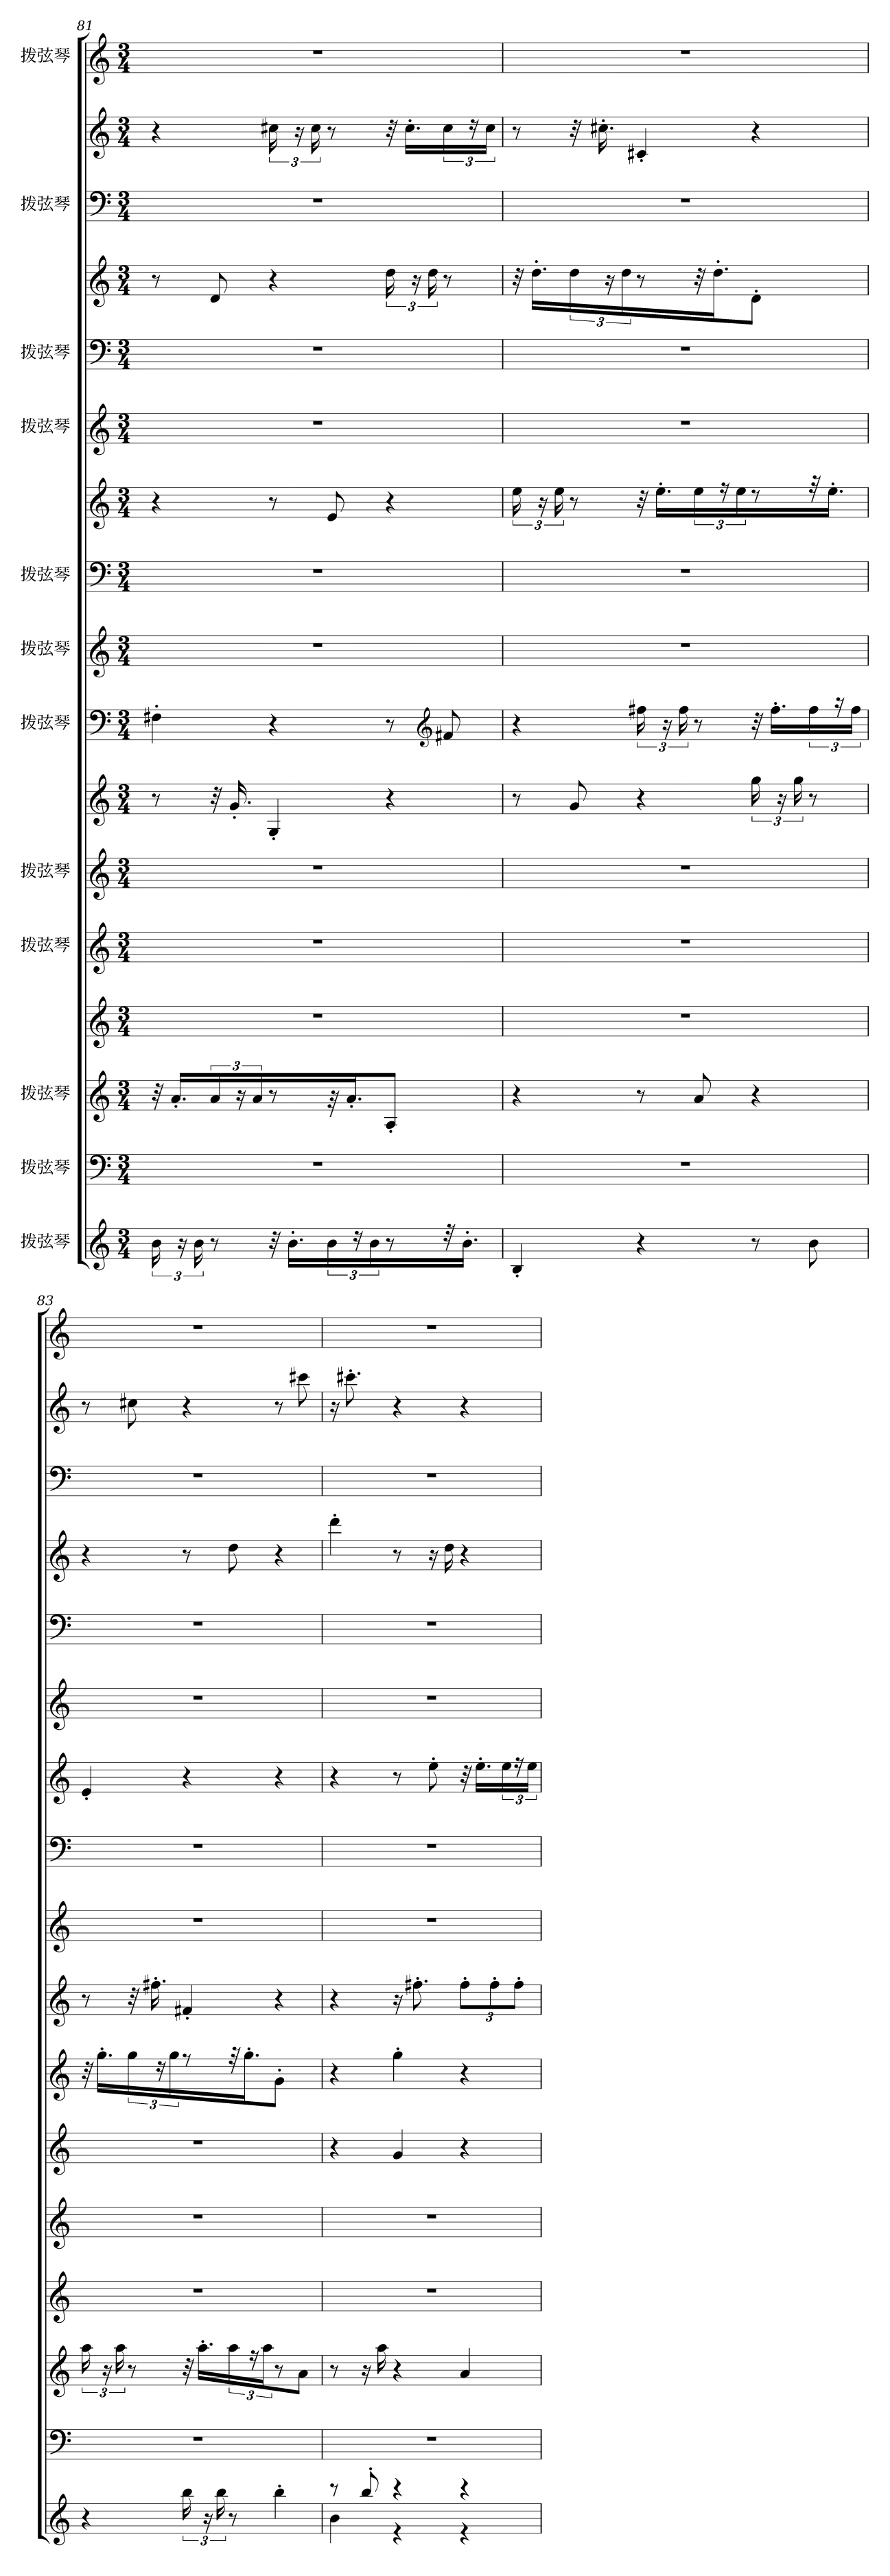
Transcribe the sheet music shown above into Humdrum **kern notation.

**kern	**kern	**kern	**kern	**kern	**kern	**kern	**kern	**kern	**kern	**kern	**kern	**kern	**kern	**kern	**kern	**kern
*part12	*part11	*part10	*part10	*part9	*part8	*part8	*part7	*part6	*part5	*part5	*part4	*part3	*part3	*part2	*part2	*part1
*staff17	*staff16	*staff15	*staff14	*staff13	*staff12	*staff11	*staff10	*staff9	*staff8	*staff7	*staff6	*staff5	*staff4	*staff3	*staff2	*staff1
*I"拨弦琴	*I"拨弦琴	*I"拨弦琴	*	*I"拨弦琴	*I"拨弦琴	*	*I"拨弦琴	*I"拨弦琴	*I"拨弦琴	*	*I"拨弦琴	*I"拨弦琴	*	*I"拨弦琴	*	*I"拨弦琴
!!LO:PB:g=z
*clefG2	*clefF4	*clefG2	*clefG2	*clefG2	*clefG2	*clefG2	*clefF4	*clefG2	*clefF4	*clefG2	*clefG2	*clefF4	*clefG2	*clefF4	*clefG2	*clefG2
*k[]	*k[]	*k[]	*k[]	*k[]	*k[]	*k[]	*k[]	*k[]	*k[]	*k[]	*k[]	*k[]	*k[]	*k[]	*k[]	*k[]
*M3/4	*M3/4	*M3/4	*M3/4	*M3/4	*M3/4	*M3/4	*M3/4	*M3/4	*M3/4	*M3/4	*M3/4	*M3/4	*M3/4	*M3/4	*M3/4	*M3/4
=81	=81	=81	=81	=81	=81	=81	=81	=81	=81	=81	=81	=81	=81	=81	=81	=81
24b\	2.r	32r	2.r	2.r	2.r	8r	4F#X'\	2.r	2.r	4r	2.r	2.r	8r	2.r	4r	2.r
.	.	16.a'/LL	.	.	.	.	.	.	.	.	.	.	.	.	.	.
24r	.	.	.	.	.	.	.	.	.	.	.	.	.	.	.	.
24b\	.	.	.	.	.	.	.	.	.	.	.	.	.	.	.	.
8r	.	24a/JJ	.	.	.	32r	.	.	.	.	.	.	8d/	.	.	.
.	.	.	.	.	.	16.g'/	.	.	.	.	.	.	.	.	.	.
.	.	24r	.	.	.	.	.	.	.	.	.	.	.	.	.	.
.	.	24a/	.	.	.	.	.	.	.	.	.	.	.	.	.	.
32r	.	8r	.	.	.	4G'/	4r	.	.	8r	.	.	4r	.	24cc#X\	.
16.b'\LL	.	.	.	.	.	.	.	.	.	.	.	.	.	.	.	.
.	.	.	.	.	.	.	.	.	.	.	.	.	.	.	24r	.
.	.	.	.	.	.	.	.	.	.	.	.	.	.	.	24cc#\	.
24b\JJ	.	32r	.	.	.	.	.	.	.	8e/	.	.	.	.	8r	.
.	.	16.a'/	.	.	.	.	.	.	.	.	.	.	.	.	.	.
24r	.	.	.	.	.	.	.	.	.	.	.	.	.	.	.	.
24b\	.	.	.	.	.	.	.	.	.	.	.	.	.	.	.	.
8r	.	4A'/	.	.	.	4r	8r	.	.	4r	.	.	24dd\	.	32r	.
.	.	.	.	.	.	.	.	.	.	.	.	.	.	.	16.cc#'\LL	.
.	.	.	.	.	.	.	.	.	.	.	.	.	24r	.	.	.
.	.	.	.	.	.	.	.	.	.	.	.	.	24dd\	.	.	.
*	*	*	*	*	*	*	*clefG2	*	*	*	*	*	*	*	*	*
32r	.	.	.	.	.	.	8f#X/	.	.	.	.	.	8r	.	24cc#\JJ	.
16.b'\	.	.	.	.	.	.	.	.	.	.	.	.	.	.	.	.
.	.	.	.	.	.	.	.	.	.	.	.	.	.	.	24r	.
.	.	.	.	.	.	.	.	.	.	.	.	.	.	.	24cc#\	.
=82	=82	=82	=82	=82	=82	=82	=82	=82	=82	=82	=82	=82	=82	=82	=82	=82
4B'/	2.r	4r	2.r	2.r	2.r	8r	4r	2.r	2.r	24ee\	2.r	2.r	32r	2.r	8r	2.r
.	.	.	.	.	.	.	.	.	.	.	.	.	16.dd'\LL	.	.	.
.	.	.	.	.	.	.	.	.	.	24r	.	.	.	.	.	.
.	.	.	.	.	.	.	.	.	.	24ee\	.	.	.	.	.	.
.	.	.	.	.	.	8g/	.	.	.	8r	.	.	24dd\JJ	.	32r	.
.	.	.	.	.	.	.	.	.	.	.	.	.	.	.	16.cc#X'\	.
.	.	.	.	.	.	.	.	.	.	.	.	.	24r	.	.	.
.	.	.	.	.	.	.	.	.	.	.	.	.	24dd\	.	.	.
4r	.	8r	.	.	.	4r	24ff#X\	.	.	32r	.	.	8r	.	4c#X'/	.
.	.	.	.	.	.	.	.	.	.	16.ee'\LL	.	.	.	.	.	.
.	.	.	.	.	.	.	24r	.	.	.	.	.	.	.	.	.
.	.	.	.	.	.	.	24ff#\	.	.	.	.	.	.	.	.	.
.	.	8a/	.	.	.	.	8r	.	.	24ee\JJ	.	.	32r	.	.	.
.	.	.	.	.	.	.	.	.	.	.	.	.	16.dd'\	.	.	.
.	.	.	.	.	.	.	.	.	.	24r	.	.	.	.	.	.
.	.	.	.	.	.	.	.	.	.	24ee\	.	.	.	.	.	.
8r	.	4r	.	.	.	24gg\	32r	.	.	8r	.	.	4d'/	.	4r	.
.	.	.	.	.	.	.	16.ff#'\LL	.	.	.	.	.	.	.	.	.
.	.	.	.	.	.	24r	.	.	.	.	.	.	.	.	.	.
.	.	.	.	.	.	24gg\	.	.	.	.	.	.	.	.	.	.
8b\	.	.	.	.	.	8r	24ff#\JJ	.	.	32r	.	.	.	.	.	.
.	.	.	.	.	.	.	.	.	.	16.ee'\	.	.	.	.	.	.
.	.	.	.	.	.	.	24r	.	.	.	.	.	.	.	.	.
.	.	.	.	.	.	.	24ff#\	.	.	.	.	.	.	.	.	.
!!LO:PB:g=z
=83	=83	=83	=83	=83	=83	=83	=83	=83	=83	=83	=83	=83	=83	=83	=83	=83
4r	2.r	24aa\	2.r	2.r	2.r	32r	8r	2.r	2.r	4e'/	2.r	2.r	4r	2.r	8r	2.r
.	.	.	.	.	.	16.gg'\LL	.	.	.	.	.	.	.	.	.	.
.	.	24r	.	.	.	.	.	.	.	.	.	.	.	.	.	.
.	.	24aa\	.	.	.	.	.	.	.	.	.	.	.	.	.	.
.	.	8r	.	.	.	24gg\JJ	32r	.	.	.	.	.	.	.	8cc#X\	.
.	.	.	.	.	.	.	16.ff#X'\	.	.	.	.	.	.	.	.	.
.	.	.	.	.	.	24r	.	.	.	.	.	.	.	.	.	.
.	.	.	.	.	.	24gg\	.	.	.	.	.	.	.	.	.	.
24bb\	.	32r	.	.	.	8r	4f#X'/	.	.	4r	.	.	8r	.	4r	.
.	.	16.aa'\LL	.	.	.	.	.	.	.	.	.	.	.	.	.	.
24r	.	.	.	.	.	.	.	.	.	.	.	.	.	.	.	.
24bb\	.	.	.	.	.	.	.	.	.	.	.	.	.	.	.	.
8r	.	24aa\JJ	.	.	.	32r	.	.	.	.	.	.	8dd\	.	.	.
.	.	.	.	.	.	16.gg'\	.	.	.	.	.	.	.	.	.	.
.	.	24r	.	.	.	.	.	.	.	.	.	.	.	.	.	.
.	.	24aa\	.	.	.	.	.	.	.	.	.	.	.	.	.	.
4bb'\	.	8r	.	.	.	4g'/	4r	.	.	4r	.	.	4r	.	8r	.
.	.	8a/	.	.	.	.	.	.	.	.	.	.	.	.	8ccc#X\	.
=84	=84	=84	=84	=84	=84	=84	=84	=84	=84	=84	=84	=84	=84	=84	=84	=84
*^	*	*	*	*	*	*	*	*	*	*	*	*	*	*	*	*
8r	4b\	2.r	8r	2.r	2.r	4r	4r	4r	2.r	2.r	4r	2.r	2.r	4ddd'\	2.r	16r	2.r
.	.	.	.	.	.	.	.	.	.	.	.	.	.	.	.	8.ccc#X'\	.
8bb'/	.	.	16r	.	.	.	.	.	.	.	.	.	.	.	.	.	.
.	.	.	16aa\	.	.	.	.	.	.	.	.	.	.	.	.	.	.
4r	4r	.	4r	.	.	4g/	4gg'\	16r	.	.	8r	.	.	8r	.	4r	.
.	.	.	.	.	.	.	.	8.ff#X'\	.	.	.	.	.	.	.	.	.
.	.	.	.	.	.	.	.	.	.	.	8ee'\	.	.	16r	.	.	.
.	.	.	.	.	.	.	.	.	.	.	.	.	.	16dd\	.	.	.
*	*	*	*	*	*	*	*	*Xbrackettup	*	*	*	*	*	*	*	*	*
4r	4r	.	4a/	.	.	4r	4r	12ff#'\L	.	.	32r	.	.	4r	.	4r	.
.	.	.	.	.	.	.	.	.	.	.	16.ee'\LL	.	.	.	.	.	.
.	.	.	.	.	.	.	.	12ff#'\	.	.	.	.	.	.	.	.	.
.	.	.	.	.	.	.	.	.	.	.	24ee\JJ	.	.	.	.	.	.
.	.	.	.	.	.	.	.	12ff#'\J	.	.	24r	.	.	.	.	.	.
.	.	.	.	.	.	.	.	.	.	.	24ee\	.	.	.	.	.	.
*v	*v	*	*	*	*	*	*	*	*	*	*	*	*	*	*	*	*
=	=	=	=	=	=	=	=	=	=	=	=	=	=	=	=	=
*-	*-	*-	*-	*-	*-	*-	*-	*-	*-	*-	*-	*-	*-	*-	*-	*-
